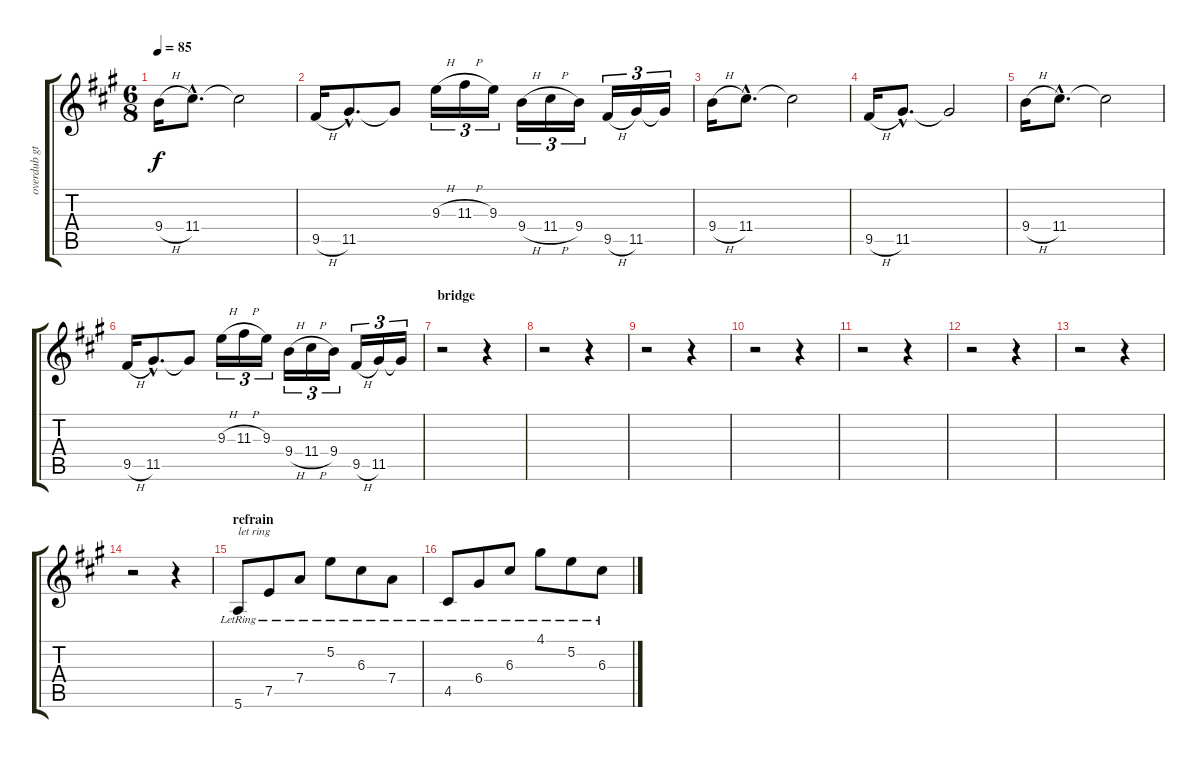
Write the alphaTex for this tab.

\track ("overdub gtr II" "overdub gt") {instrument electricguitarjazz}
\staff {score tabs}
\tuning (E4 B3 G3 D3 A2 E2) {hide}
\ts (6 8)
\tempo 85
\clef g2
\ks f#minor
9.4{h}.16{dy f} 11.4{hac}.8{d} 11.4{t}.2 |
9.5{h}.16 11.5{hac}.8{d} 11.5{t}.8 9.3{h}.16{tu (3 2)} 11.3{h}.16{tu (3 2)} 9.3.16{tu (3 2)} 9.4{h}.16{tu (3 2)} 11.4{h}.16{tu (3 2)} 9.4.16{tu (3 2)} 9.5{h}.16{tu (3 2)} 11.5.16{tu (3 2)} 11.5{t}.16{tu (3 2)} |
9.4{h}.16 11.4{hac}.8{d} 11.4{t}.2 |
9.5{h}.16 11.5{hac}.8{d} 11.5{t}.2 |
9.4{h}.16 11.4{hac}.8{d} 11.4{t}.2 |
9.5{h}.16 11.5{hac}.8{d} 11.5{t}.8 9.3{h}.16{tu (3 2)} 11.3{h}.16{tu (3 2)} 9.3.16{tu (3 2)} 9.4{h}.16{tu (3 2)} 11.4{h}.16{tu (3 2)} 9.4.16{tu (3 2)} 9.5{h}.16{tu (3 2)} 11.5.16{tu (3 2)} 11.5{t}.16{tu (3 2)} |
\section ("" "bridge")
r.2 r.4 |
r.2 r.4 |
r.2 r.4 |
r.2 r.4 |
r.2 r.4 |
r.2 r.4 |
r.2 r.4 |
r.2 r.4 |
\section ("" "refrain")
5.6{lr}.8{txt "let ring"} 7.5{lr}.8 7.4{lr}.8 5.2{lr}.8 6.3{lr}.8 7.4{lr}.8 |
4.5{lr}.8 6.4{lr}.8 6.3{lr}.8 4.1{lr}.8 5.2{lr}.8 6.3{lr}.8
